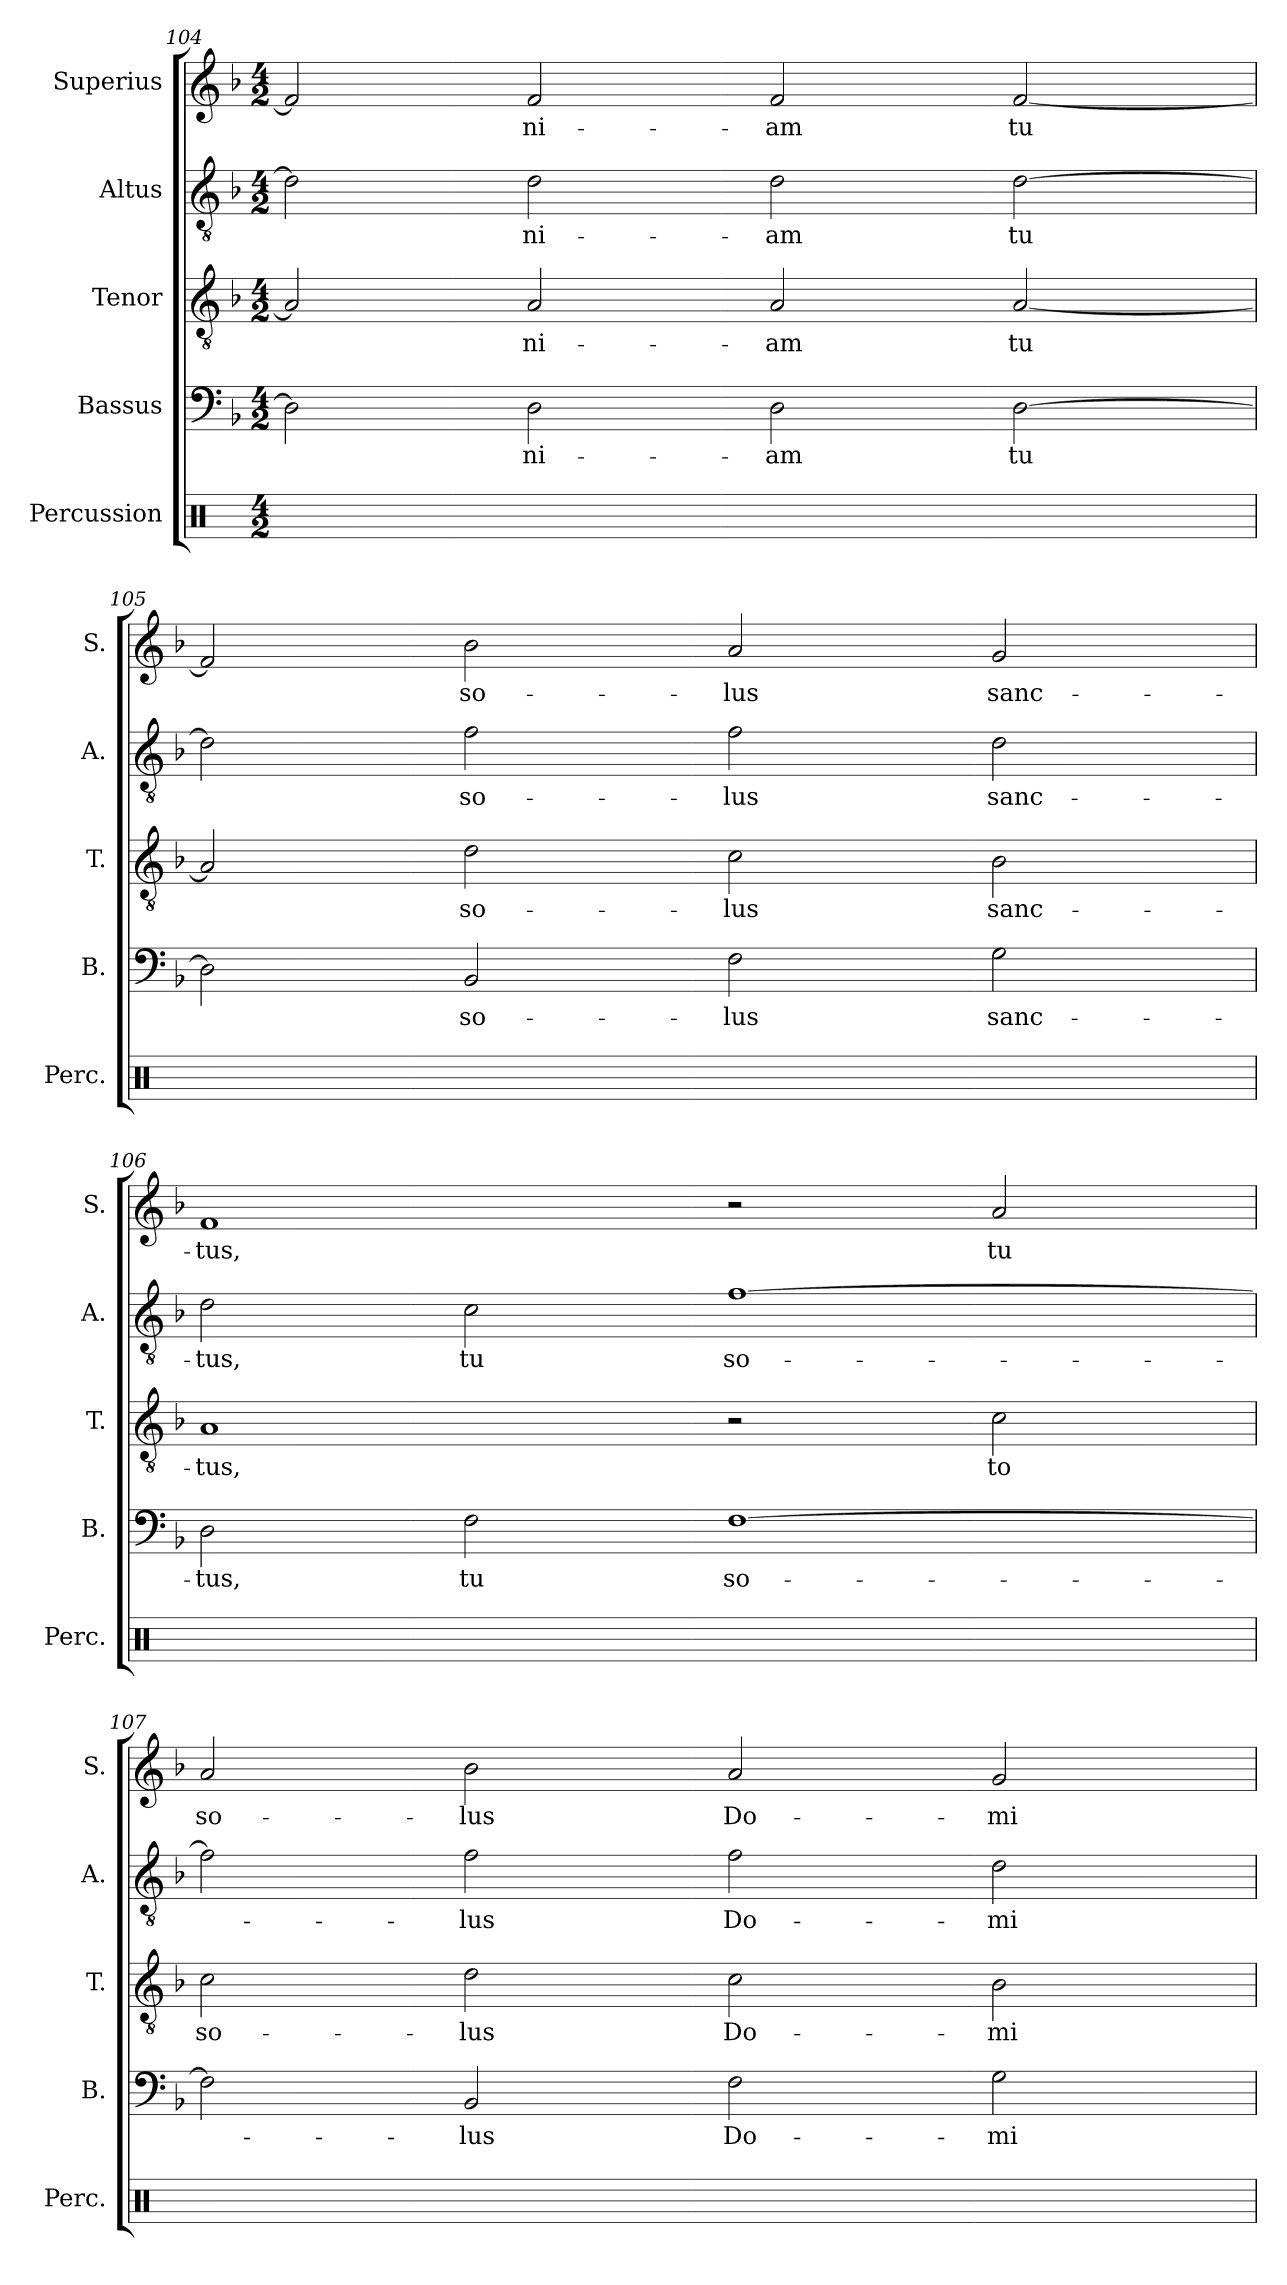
**kern	**kern	**text	**kern	**text	**kern	**text	**kern	**text
*part5	*part4	*part4	*part3	*part3	*part2	*part2	*part1	*part1
*staff5	*staff4	*staff4	*staff3	*staff3	*staff2	*staff2	*staff1	*staff1
*I"Percussion	*I"Bassus	*	*I"Tenor	*	*I"Altus	*	*I"Superius	*
*I'Perc.	*I'B.	*	*I'T.	*	*I'A.	*	*I'S.	*
*clefX	*clefF4	*	*clefGv2	*	*clefGv2	*	*clefG2	*
*	*	*	*ITrd7c12	*	*ITrd7c12	*	*	*
*k[]	*k[b-]	*	*k[b-]	*	*k[b-]	*	*k[b-]	*
*C:	*F:	*	*F:	*	*F:	*	*F:	*
*M4/2	*M4/2	*	*M4/2	*	*M4/2	*	*M4/2	*
=104	=104	=104	=104	=104	=104	=104	=104	=104
16Rei/LLyy	2Di\]	.	2AAi/]	.	2Di\]	.	2fi/]	.
16Rei/yy	.	.	.	.	.	.	.	.
16Rei/yy	.	.	.	.	.	.	.	.
16Rei/JJyy	.	.	.	.	.	.	.	.
16Rei/LLyy	.	.	.	.	.	.	.	.
16Rei/yy	.	.	.	.	.	.	.	.
16Rei/yy	.	.	.	.	.	.	.	.
16Rei/JJyy	.	.	.	.	.	.	.	.
!	!	!LO:LY:b:color=#000000	!	!	!	!	!	!
!	!	!	!	!LO:LY:b:color=#000000	!	!	!	!
!	!	!	!	!	!	!LO:LY:b:color=#000000	!	!
!	!	!	!	!	!	!	!	!LO:LY:b:color=#000000
16Rei/LLyy	2Di\	-ni-	2AAi/	-ni-	2Di\	-ni-	2fi/	-ni-
16Rei/yy	.	.	.	.	.	.	.	.
16Rei/yy	.	.	.	.	.	.	.	.
16Rei/JJyy	.	.	.	.	.	.	.	.
16Rei/LLyy	.	.	.	.	.	.	.	.
16Rei/yy	.	.	.	.	.	.	.	.
16Rei/yy	.	.	.	.	.	.	.	.
16Rei/JJyy	.	.	.	.	.	.	.	.
!	!	!LO:LY:b:color=#000000	!	!	!	!	!	!
!	!	!	!	!LO:LY:b:color=#000000	!	!	!	!
!	!	!	!	!	!	!LO:LY:b:color=#000000	!	!
!	!	!	!	!	!	!	!	!LO:LY:b:color=#000000
16Rei/LLyy	2Di\	-am	2AAi/	-am	2Di\	-am	2fi/	-am
16Rei/yy	.	.	.	.	.	.	.	.
16Rei/yy	.	.	.	.	.	.	.	.
16Rei/JJyy	.	.	.	.	.	.	.	.
16Rei/LLyy	.	.	.	.	.	.	.	.
16Rei/yy	.	.	.	.	.	.	.	.
16Rei/yy	.	.	.	.	.	.	.	.
16Rei/JJyy	.	.	.	.	.	.	.	.
!	!	!LO:LY:b:color=#000000	!	!	!	!	!	!
!	!	!	!	!LO:LY:b:color=#000000	!	!	!	!
!	!	!	!	!	!	!LO:LY:b:color=#000000	!	!
!	!	!	!	!	!	!	!	!LO:LY:b:color=#000000
16Rei/LLyy	[>2Di\	tu	[<2AAi/	tu	[>2Di\	tu	[<2fi/	tu
16Rei/yy	.	.	.	.	.	.	.	.
16Rei/yy	.	.	.	.	.	.	.	.
16Rei/JJyy	.	.	.	.	.	.	.	.
16Rei/LLyy	.	.	.	.	.	.	.	.
16Rei/yy	.	.	.	.	.	.	.	.
16Rei/yy	.	.	.	.	.	.	.	.
16Rei/JJyy	.	.	.	.	.	.	.	.
=105	=105	=105	=105	=105	=105	=105	=105	=105
16Rei/LLyy	2Di\]	.	2AAi/]	.	2Di\]	.	2fi/]	.
16Rei/yy	.	.	.	.	.	.	.	.
16Rei/yy	.	.	.	.	.	.	.	.
16Rei/JJyy	.	.	.	.	.	.	.	.
16Rei/LLyy	.	.	.	.	.	.	.	.
16Rei/yy	.	.	.	.	.	.	.	.
16Rei/yy	.	.	.	.	.	.	.	.
16Rei/JJyy	.	.	.	.	.	.	.	.
!	!	!LO:LY:b:color=#000000	!	!	!	!	!	!
!	!	!	!	!LO:LY:b:color=#000000	!	!	!	!
!	!	!	!	!	!	!LO:LY:b:color=#000000	!	!
!	!	!	!	!	!	!	!	!LO:LY:b:color=#000000
16Rei/LLyy	2BB-i/	so-	2Di\	so-	2Fi\	so-	2b-i\	so-
16Rei/yy	.	.	.	.	.	.	.	.
16Rei/yy	.	.	.	.	.	.	.	.
16Rei/JJyy	.	.	.	.	.	.	.	.
16Rei/LLyy	.	.	.	.	.	.	.	.
16Rei/yy	.	.	.	.	.	.	.	.
16Rei/yy	.	.	.	.	.	.	.	.
16Rei/JJyy	.	.	.	.	.	.	.	.
!	!	!LO:LY:b:color=#000000	!	!	!	!	!	!
!	!	!	!	!LO:LY:b:color=#000000	!	!	!	!
!	!	!	!	!	!	!LO:LY:b:color=#000000	!	!
!	!	!	!	!	!	!	!	!LO:LY:b:color=#000000
16Rei/LLyy	2Fi\	-lus	2Ci\	-lus	2Fi\	-lus	2ai/	-lus
16Rei/yy	.	.	.	.	.	.	.	.
16Rei/yy	.	.	.	.	.	.	.	.
16Rei/JJyy	.	.	.	.	.	.	.	.
16Rei/LLyy	.	.	.	.	.	.	.	.
16Rei/yy	.	.	.	.	.	.	.	.
16Rei/yy	.	.	.	.	.	.	.	.
16Rei/JJyy	.	.	.	.	.	.	.	.
!	!	!LO:LY:b:color=#000000	!	!	!	!	!	!
!	!	!	!	!LO:LY:b:color=#000000	!	!	!	!
!	!	!	!	!	!	!LO:LY:b:color=#000000	!	!
!	!	!	!	!	!	!	!	!LO:LY:b:color=#000000
16Rei/LLyy	2Gi\	sanc-	2BB-i\	sanc-	2Di\	sanc-	2gi/	sanc-
16Rei/yy	.	.	.	.	.	.	.	.
16Rei/yy	.	.	.	.	.	.	.	.
16Rei/JJyy	.	.	.	.	.	.	.	.
16Rei/LLyy	.	.	.	.	.	.	.	.
16Rei/yy	.	.	.	.	.	.	.	.
16Rei/yy	.	.	.	.	.	.	.	.
16Rei/JJyy	.	.	.	.	.	.	.	.
=106	=106	=106	=106	=106	=106	=106	=106	=106
!	!	!LO:LY:b:color=#000000	!	!	!	!	!	!
!	!	!	!	!LO:LY:b:color=#000000	!	!	!	!
!	!	!	!	!	!	!LO:LY:b:color=#000000	!	!
!	!	!	!	!	!	!	!	!LO:LY:b:color=#000000
16Rei/LLyy	2Di\	-tus,	1AAi	-tus,	2Di\	-tus,	1fi	-tus,
16Rei/yy	.	.	.	.	.	.	.	.
16Rei/yy	.	.	.	.	.	.	.	.
16Rei/JJyy	.	.	.	.	.	.	.	.
16Rei/LLyy	.	.	.	.	.	.	.	.
16Rei/yy	.	.	.	.	.	.	.	.
16Rei/yy	.	.	.	.	.	.	.	.
16Rei/JJyy	.	.	.	.	.	.	.	.
!	!	!LO:LY:b:color=#000000	!	!	!	!	!	!
!	!	!	!	!	!	!LO:LY:b:color=#000000	!	!
16Rei/LLyy	2Fi\	tu	.	.	2Ci\	tu	.	.
16Rei/yy	.	.	.	.	.	.	.	.
16Rei/yy	.	.	.	.	.	.	.	.
16Rei/JJyy	.	.	.	.	.	.	.	.
16Rei/LLyy	.	.	.	.	.	.	.	.
16Rei/yy	.	.	.	.	.	.	.	.
16Rei/yy	.	.	.	.	.	.	.	.
16Rei/JJyy	.	.	.	.	.	.	.	.
!	!	!LO:LY:b:color=#000000	!	!	!	!	!	!
!	!	!	!	!	!	!LO:LY:b:color=#000000	!	!
16Rei/LLyy	[>1Fi	so-	2r	.	[>1Fi	so-	2r	.
16Rei/yy	.	.	.	.	.	.	.	.
16Rei/yy	.	.	.	.	.	.	.	.
16Rei/JJyy	.	.	.	.	.	.	.	.
16Rei/LLyy	.	.	.	.	.	.	.	.
16Rei/yy	.	.	.	.	.	.	.	.
16Rei/yy	.	.	.	.	.	.	.	.
16Rei/JJyy	.	.	.	.	.	.	.	.
!	!	!	!	!LO:LY:b:color=#000000	!	!	!	!
!	!	!	!	!	!	!	!	!LO:LY:b:color=#000000
16Rei/LLyy	.	.	2Ci\	to	.	.	2ai/	tu
16Rei/yy	.	.	.	.	.	.	.	.
16Rei/yy	.	.	.	.	.	.	.	.
16Rei/JJyy	.	.	.	.	.	.	.	.
16Rei/LLyy	.	.	.	.	.	.	.	.
16Rei/yy	.	.	.	.	.	.	.	.
16Rei/yy	.	.	.	.	.	.	.	.
16Rei/JJyy	.	.	.	.	.	.	.	.
=107	=107	=107	=107	=107	=107	=107	=107	=107
!	!	!	!	!LO:LY:b:color=#000000	!	!	!	!
!	!	!	!	!	!	!	!	!LO:LY:b:color=#000000
16Rei/LLyy	2Fi\]	.	2Ci\	so-	2Fi\]	.	2ai/	so-
16Rei/yy	.	.	.	.	.	.	.	.
16Rei/yy	.	.	.	.	.	.	.	.
16Rei/JJyy	.	.	.	.	.	.	.	.
16Rei/LLyy	.	.	.	.	.	.	.	.
16Rei/yy	.	.	.	.	.	.	.	.
16Rei/yy	.	.	.	.	.	.	.	.
16Rei/JJyy	.	.	.	.	.	.	.	.
!	!	!LO:LY:b:color=#000000	!	!	!	!	!	!
!	!	!	!	!LO:LY:b:color=#000000	!	!	!	!
!	!	!	!	!	!	!LO:LY:b:color=#000000	!	!
!	!	!	!	!	!	!	!	!LO:LY:b:color=#000000
16Rei/LLyy	2BB-i/	-lus	2Di\	-lus	2Fi\	-lus	2b-i\	-lus
16Rei/yy	.	.	.	.	.	.	.	.
16Rei/yy	.	.	.	.	.	.	.	.
16Rei/JJyy	.	.	.	.	.	.	.	.
16Rei/LLyy	.	.	.	.	.	.	.	.
16Rei/yy	.	.	.	.	.	.	.	.
16Rei/yy	.	.	.	.	.	.	.	.
16Rei/JJyy	.	.	.	.	.	.	.	.
!	!	!LO:LY:b:color=#000000	!	!	!	!	!	!
!	!	!	!	!LO:LY:b:color=#000000	!	!	!	!
!	!	!	!	!	!	!LO:LY:b:color=#000000	!	!
!	!	!	!	!	!	!	!	!LO:LY:b:color=#000000
16Rei/LLyy	2Fi\	Do-	2Ci\	Do-	2Fi\	Do-	2ai/	Do-
16Rei/yy	.	.	.	.	.	.	.	.
16Rei/yy	.	.	.	.	.	.	.	.
16Rei/JJyy	.	.	.	.	.	.	.	.
16Rei/LLyy	.	.	.	.	.	.	.	.
16Rei/yy	.	.	.	.	.	.	.	.
16Rei/yy	.	.	.	.	.	.	.	.
16Rei/JJyy	.	.	.	.	.	.	.	.
!	!	!LO:LY:b:color=#000000	!	!	!	!	!	!
!	!	!	!	!LO:LY:b:color=#000000	!	!	!	!
!	!	!	!	!	!	!LO:LY:b:color=#000000	!	!
!	!	!	!	!	!	!	!	!LO:LY:b:color=#000000
16Rei/LLyy	2Gi\	-mi-	2BB-i\	-mi-	2Di\	-mi-	2gi/	-mi-
16Rei/yy	.	.	.	.	.	.	.	.
16Rei/yy	.	.	.	.	.	.	.	.
16Rei/JJyy	.	.	.	.	.	.	.	.
16Rei/LLyy	.	.	.	.	.	.	.	.
16Rei/yy	.	.	.	.	.	.	.	.
16Rei/yy	.	.	.	.	.	.	.	.
16Rei/JJyy	.	.	.	.	.	.	.	.
=	=	=	=	=	=	=	=	=
*-	*-	*-	*-	*-	*-	*-	*-	*-
